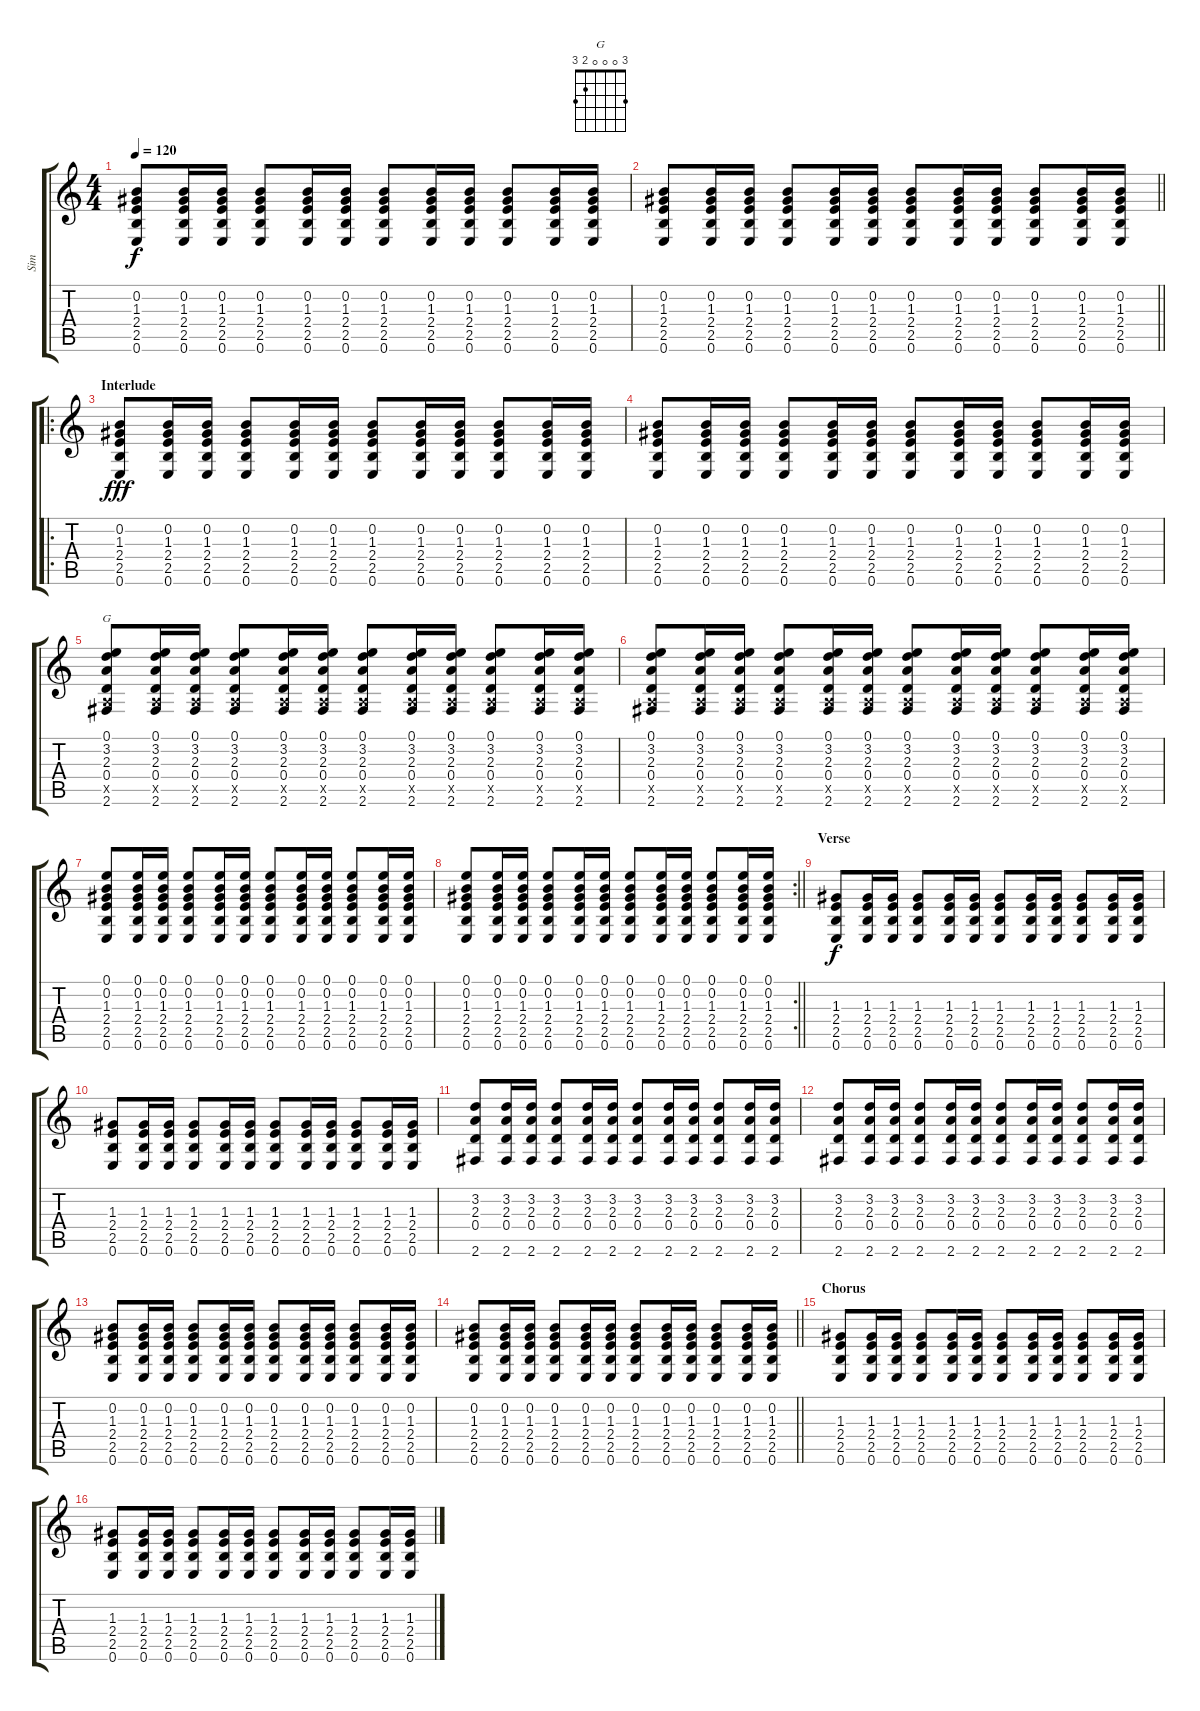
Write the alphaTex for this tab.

\track ("Sim" "Sim") {instrument acousticguitarsteel}
\staff {score tabs}
\tuning (E4 B3 G3 D3 A2 E2) {hide}
\chord ("G" 3 0 0 0 2 3)
\ts (4 4)
\tempo 120
\clef g2
\ks c
(0.2 1.3 2.4 2.5 0.6).8{dy f} (0.2 1.3 2.4 2.5 0.6).16 (0.2 1.3 2.4 2.5 0.6).16 (0.2 1.3 2.4 2.5 0.6).8 (0.2 1.3 2.4 2.5 0.6).16 (0.2 1.3 2.4 2.5 0.6).16 (0.2 1.3 2.4 2.5 0.6).8 (0.2 1.3 2.4 2.5 0.6).16 (0.2 1.3 2.4 2.5 0.6).16 (0.2 1.3 2.4 2.5 0.6).8 (0.2 1.3 2.4 2.5 0.6).16 (0.2 1.3 2.4 2.5 0.6).16 |
\barLineRight lightlight
(0.2 1.3 2.4 2.5 0.6).8 (0.2 1.3 2.4 2.5 0.6).16 (0.2 1.3 2.4 2.5 0.6).16 (0.2 1.3 2.4 2.5 0.6).8 (0.2 1.3 2.4 2.5 0.6).16 (0.2 1.3 2.4 2.5 0.6).16 (0.2 1.3 2.4 2.5 0.6).8 (0.2 1.3 2.4 2.5 0.6).16 (0.2 1.3 2.4 2.5 0.6).16 (0.2 1.3 2.4 2.5 0.6).8 (0.2 1.3 2.4 2.5 0.6).16 (0.2 1.3 2.4 2.5 0.6).16 |
\ro
\section ("" "Interlude")
(0.2 1.3 2.4 2.5 0.6).8{dy fff} (0.2 1.3 2.4 2.5 0.6).16 (0.2 1.3 2.4 2.5 0.6).16 (0.2 1.3 2.4 2.5 0.6).8 (0.2 1.3 2.4 2.5 0.6).16 (0.2 1.3 2.4 2.5 0.6).16 (0.2 1.3 2.4 2.5 0.6).8 (0.2 1.3 2.4 2.5 0.6).16 (0.2 1.3 2.4 2.5 0.6).16 (0.2 1.3 2.4 2.5 0.6).8 (0.2 1.3 2.4 2.5 0.6).16 (0.2 1.3 2.4 2.5 0.6).16 |
(0.2 1.3 2.4 2.5 0.6).8 (0.2 1.3 2.4 2.5 0.6).16 (0.2 1.3 2.4 2.5 0.6).16 (0.2 1.3 2.4 2.5 0.6).8 (0.2 1.3 2.4 2.5 0.6).16 (0.2 1.3 2.4 2.5 0.6).16 (0.2 1.3 2.4 2.5 0.6).8 (0.2 1.3 2.4 2.5 0.6).16 (0.2 1.3 2.4 2.5 0.6).16 (0.2 1.3 2.4 2.5 0.6).8 (0.2 1.3 2.4 2.5 0.6).16 (0.2 1.3 2.4 2.5 0.6).16 |
(0.1 3.2 2.3 0.4 0.5{x} 2.6).8{ch "G"} (0.1 3.2 2.3 0.4 0.5{x} 2.6).16 (0.1 3.2 2.3 0.4 0.5{x} 2.6).16 (0.1 3.2 2.3 0.4 0.5{x} 2.6).8 (0.1 3.2 2.3 0.4 0.5{x} 2.6).16 (0.1 3.2 2.3 0.4 0.5{x} 2.6).16 (0.1 3.2 2.3 0.4 0.5{x} 2.6).8 (0.1 3.2 2.3 0.4 0.5{x} 2.6).16 (0.1 3.2 2.3 0.4 0.5{x} 2.6).16 (0.1 3.2 2.3 0.4 0.5{x} 2.6).8 (0.1 3.2 2.3 0.4 0.5{x} 2.6).16 (0.1 3.2 2.3 0.4 0.5{x} 2.6).16 |
(0.1 3.2 2.3 0.4 0.5{x} 2.6).8 (0.1 3.2 2.3 0.4 0.5{x} 2.6).16 (0.1 3.2 2.3 0.4 0.5{x} 2.6).16 (0.1 3.2 2.3 0.4 0.5{x} 2.6).8 (0.1 3.2 2.3 0.4 0.5{x} 2.6).16 (0.1 3.2 2.3 0.4 0.5{x} 2.6).16 (0.1 3.2 2.3 0.4 0.5{x} 2.6).8 (0.1 3.2 2.3 0.4 0.5{x} 2.6).16 (0.1 3.2 2.3 0.4 0.5{x} 2.6).16 (0.1 3.2 2.3 0.4 0.5{x} 2.6).8 (0.1 3.2 2.3 0.4 0.5{x} 2.6).16 (0.1 3.2 2.3 0.4 0.5{x} 2.6).16 |
(0.1 0.2 1.3 2.4 2.5 0.6).8 (0.1 0.2 1.3 2.4 2.5 0.6).16 (0.1 0.2 1.3 2.4 2.5 0.6).16 (0.1 0.2 1.3 2.4 2.5 0.6).8 (0.1 0.2 1.3 2.4 2.5 0.6).16 (0.1 0.2 1.3 2.4 2.5 0.6).16 (0.1 0.2 1.3 2.4 2.5 0.6).8 (0.1 0.2 1.3 2.4 2.5 0.6).16 (0.1 0.2 1.3 2.4 2.5 0.6).16 (0.1 0.2 1.3 2.4 2.5 0.6).8 (0.1 0.2 1.3 2.4 2.5 0.6).16 (0.1 0.2 1.3 2.4 2.5 0.6).16 |
\rc 2
\barLineRight lightlight
(0.1 0.2 1.3 2.4 2.5 0.6).8 (0.1 0.2 1.3 2.4 2.5 0.6).16 (0.1 0.2 1.3 2.4 2.5 0.6).16 (0.1 0.2 1.3 2.4 2.5 0.6).8 (0.1 0.2 1.3 2.4 2.5 0.6).16 (0.1 0.2 1.3 2.4 2.5 0.6).16 (0.1 0.2 1.3 2.4 2.5 0.6).8 (0.1 0.2 1.3 2.4 2.5 0.6).16 (0.1 0.2 1.3 2.4 2.5 0.6).16 (0.1 0.2 1.3 2.4 2.5 0.6).8 (0.1 0.2 1.3 2.4 2.5 0.6).16 (0.1 0.2 1.3 2.4 2.5 0.6).16 |
\section ("" "Verse")
(1.3 2.4 2.5 0.6).8{dy f} (1.3 2.4 2.5 0.6).16 (1.3 2.4 2.5 0.6).16 (1.3 2.4 2.5 0.6).8 (1.3 2.4 2.5 0.6).16 (1.3 2.4 2.5 0.6).16 (1.3 2.4 2.5 0.6).8 (1.3 2.4 2.5 0.6).16 (1.3 2.4 2.5 0.6).16 (1.3 2.4 2.5 0.6).8 (1.3 2.4 2.5 0.6).16 (1.3 2.4 2.5 0.6).16 |
(1.3 2.4 2.5 0.6).8 (1.3 2.4 2.5 0.6).16 (1.3 2.4 2.5 0.6).16 (1.3 2.4 2.5 0.6).8 (1.3 2.4 2.5 0.6).16 (1.3 2.4 2.5 0.6).16 (1.3 2.4 2.5 0.6).8 (1.3 2.4 2.5 0.6).16 (1.3 2.4 2.5 0.6).16 (1.3 2.4 2.5 0.6).8 (1.3 2.4 2.5 0.6).16 (1.3 2.4 2.5 0.6).16 |
(3.2 2.3 0.4 2.6).8 (3.2 2.3 0.4 2.6).16 (3.2 2.3 0.4 2.6).16 (3.2 2.3 0.4 2.6).8 (3.2 2.3 0.4 2.6).16 (3.2 2.3 0.4 2.6).16 (3.2 2.3 0.4 2.6).8 (3.2 2.3 0.4 2.6).16 (3.2 2.3 0.4 2.6).16 (3.2 2.3 0.4 2.6).8 (3.2 2.3 0.4 2.6).16 (3.2 2.3 0.4 2.6).16 |
(3.2 2.3 0.4 2.6).8 (3.2 2.3 0.4 2.6).16 (3.2 2.3 0.4 2.6).16 (3.2 2.3 0.4 2.6).8 (3.2 2.3 0.4 2.6).16 (3.2 2.3 0.4 2.6).16 (3.2 2.3 0.4 2.6).8 (3.2 2.3 0.4 2.6).16 (3.2 2.3 0.4 2.6).16 (3.2 2.3 0.4 2.6).8 (3.2 2.3 0.4 2.6).16 (3.2 2.3 0.4 2.6).16 |
(0.2 1.3 2.4 2.5 0.6).8 (0.2 1.3 2.4 2.5 0.6).16 (0.2 1.3 2.4 2.5 0.6).16 (0.2 1.3 2.4 2.5 0.6).8 (0.2 1.3 2.4 2.5 0.6).16 (0.2 1.3 2.4 2.5 0.6).16 (0.2 1.3 2.4 2.5 0.6).8 (0.2 1.3 2.4 2.5 0.6).16 (0.2 1.3 2.4 2.5 0.6).16 (0.2 1.3 2.4 2.5 0.6).8 (0.2 1.3 2.4 2.5 0.6).16 (0.2 1.3 2.4 2.5 0.6).16 |
\barLineRight lightlight
(0.2 1.3 2.4 2.5 0.6).8 (0.2 1.3 2.4 2.5 0.6).16 (0.2 1.3 2.4 2.5 0.6).16 (0.2 1.3 2.4 2.5 0.6).8 (0.2 1.3 2.4 2.5 0.6).16 (0.2 1.3 2.4 2.5 0.6).16 (0.2 1.3 2.4 2.5 0.6).8 (0.2 1.3 2.4 2.5 0.6).16 (0.2 1.3 2.4 2.5 0.6).16 (0.2 1.3 2.4 2.5 0.6).8 (0.2 1.3 2.4 2.5 0.6).16 (0.2 1.3 2.4 2.5 0.6).16 |
\section ("" "Chorus")
(1.3 2.4 2.5 0.6).8 (1.3 2.4 2.5 0.6).16 (1.3 2.4 2.5 0.6).16 (1.3 2.4 2.5 0.6).8 (1.3 2.4 2.5 0.6).16 (1.3 2.4 2.5 0.6).16 (1.3 2.4 2.5 0.6).8 (1.3 2.4 2.5 0.6).16 (1.3 2.4 2.5 0.6).16 (1.3 2.4 2.5 0.6).8 (1.3 2.4 2.5 0.6).16 (1.3 2.4 2.5 0.6).16 |
(1.3 2.4 2.5 0.6).8 (1.3 2.4 2.5 0.6).16 (1.3 2.4 2.5 0.6).16 (1.3 2.4 2.5 0.6).8 (1.3 2.4 2.5 0.6).16 (1.3 2.4 2.5 0.6).16 (1.3 2.4 2.5 0.6).8 (1.3 2.4 2.5 0.6).16 (1.3 2.4 2.5 0.6).16 (1.3 2.4 2.5 0.6).8 (1.3 2.4 2.5 0.6).16 (1.3 2.4 2.5 0.6).16
